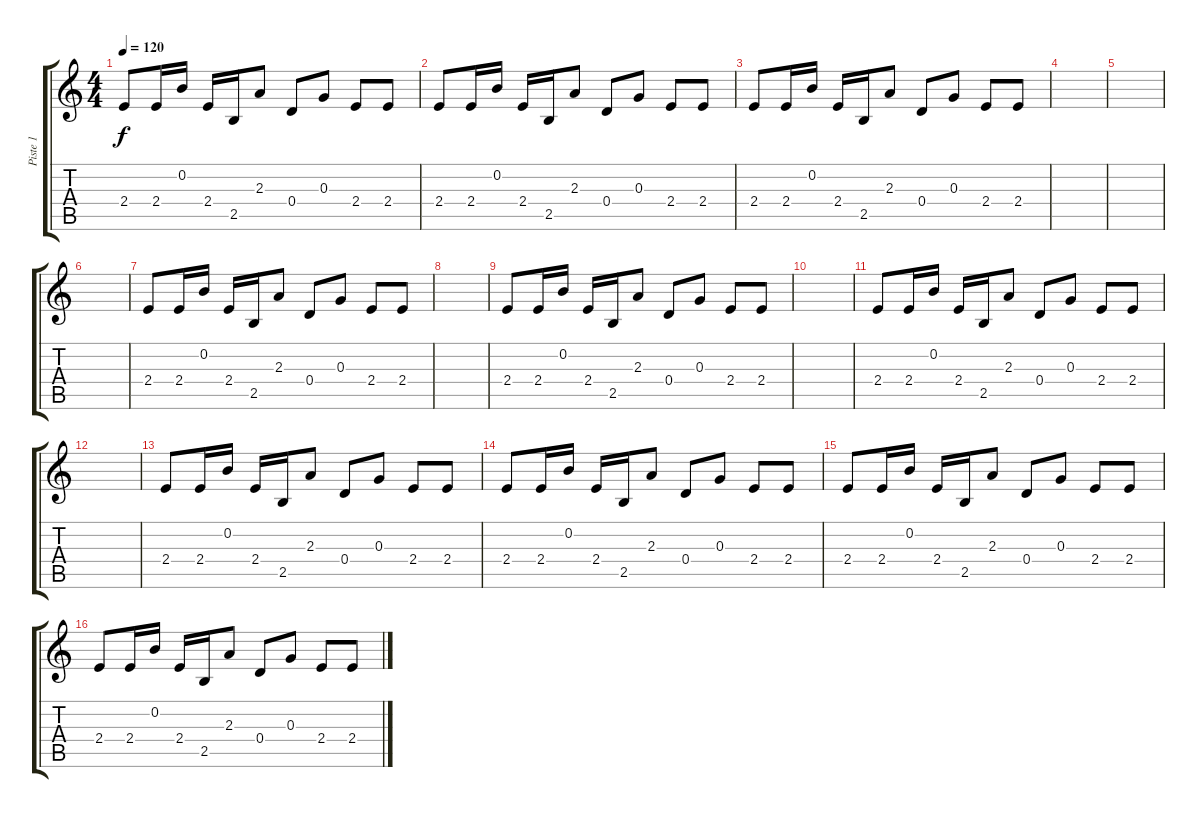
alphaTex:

\track ("Piste 1" "Piste 1") {instrument distortionguitar}
\staff {score tabs}
\tuning (E4 B3 G3 D3 A2 E2) {hide}
\ts (4 4)
\tempo 120
\clef g2
\ks c
2.4.8{dy f} 2.4.16 0.2.16 2.4.16 2.5.16 2.3.8 0.4.8 0.3.8 2.4.8 2.4.8 |
2.4.8 2.4.16 0.2.16 2.4.16 2.5.16 2.3.8 0.4.8 0.3.8 2.4.8 2.4.8 |
2.4.8 2.4.16 0.2.16 2.4.16 2.5.16 2.3.8 0.4.8 0.3.8 2.4.8 2.4.8 |
|
|
|
2.4.8 2.4.16 0.2.16 2.4.16 2.5.16 2.3.8 0.4.8 0.3.8 2.4.8 2.4.8 |
|
2.4.8 2.4.16 0.2.16 2.4.16 2.5.16 2.3.8 0.4.8 0.3.8 2.4.8 2.4.8 |
|
2.4.8 2.4.16 0.2.16 2.4.16 2.5.16 2.3.8 0.4.8 0.3.8 2.4.8 2.4.8 |
|
2.4.8 2.4.16 0.2.16 2.4.16 2.5.16 2.3.8 0.4.8 0.3.8 2.4.8 2.4.8 |
2.4.8 2.4.16 0.2.16 2.4.16 2.5.16 2.3.8 0.4.8 0.3.8 2.4.8 2.4.8 |
2.4.8 2.4.16 0.2.16 2.4.16 2.5.16 2.3.8 0.4.8 0.3.8 2.4.8 2.4.8 |
2.4.8 2.4.16 0.2.16 2.4.16 2.5.16 2.3.8 0.4.8 0.3.8 2.4.8 2.4.8
